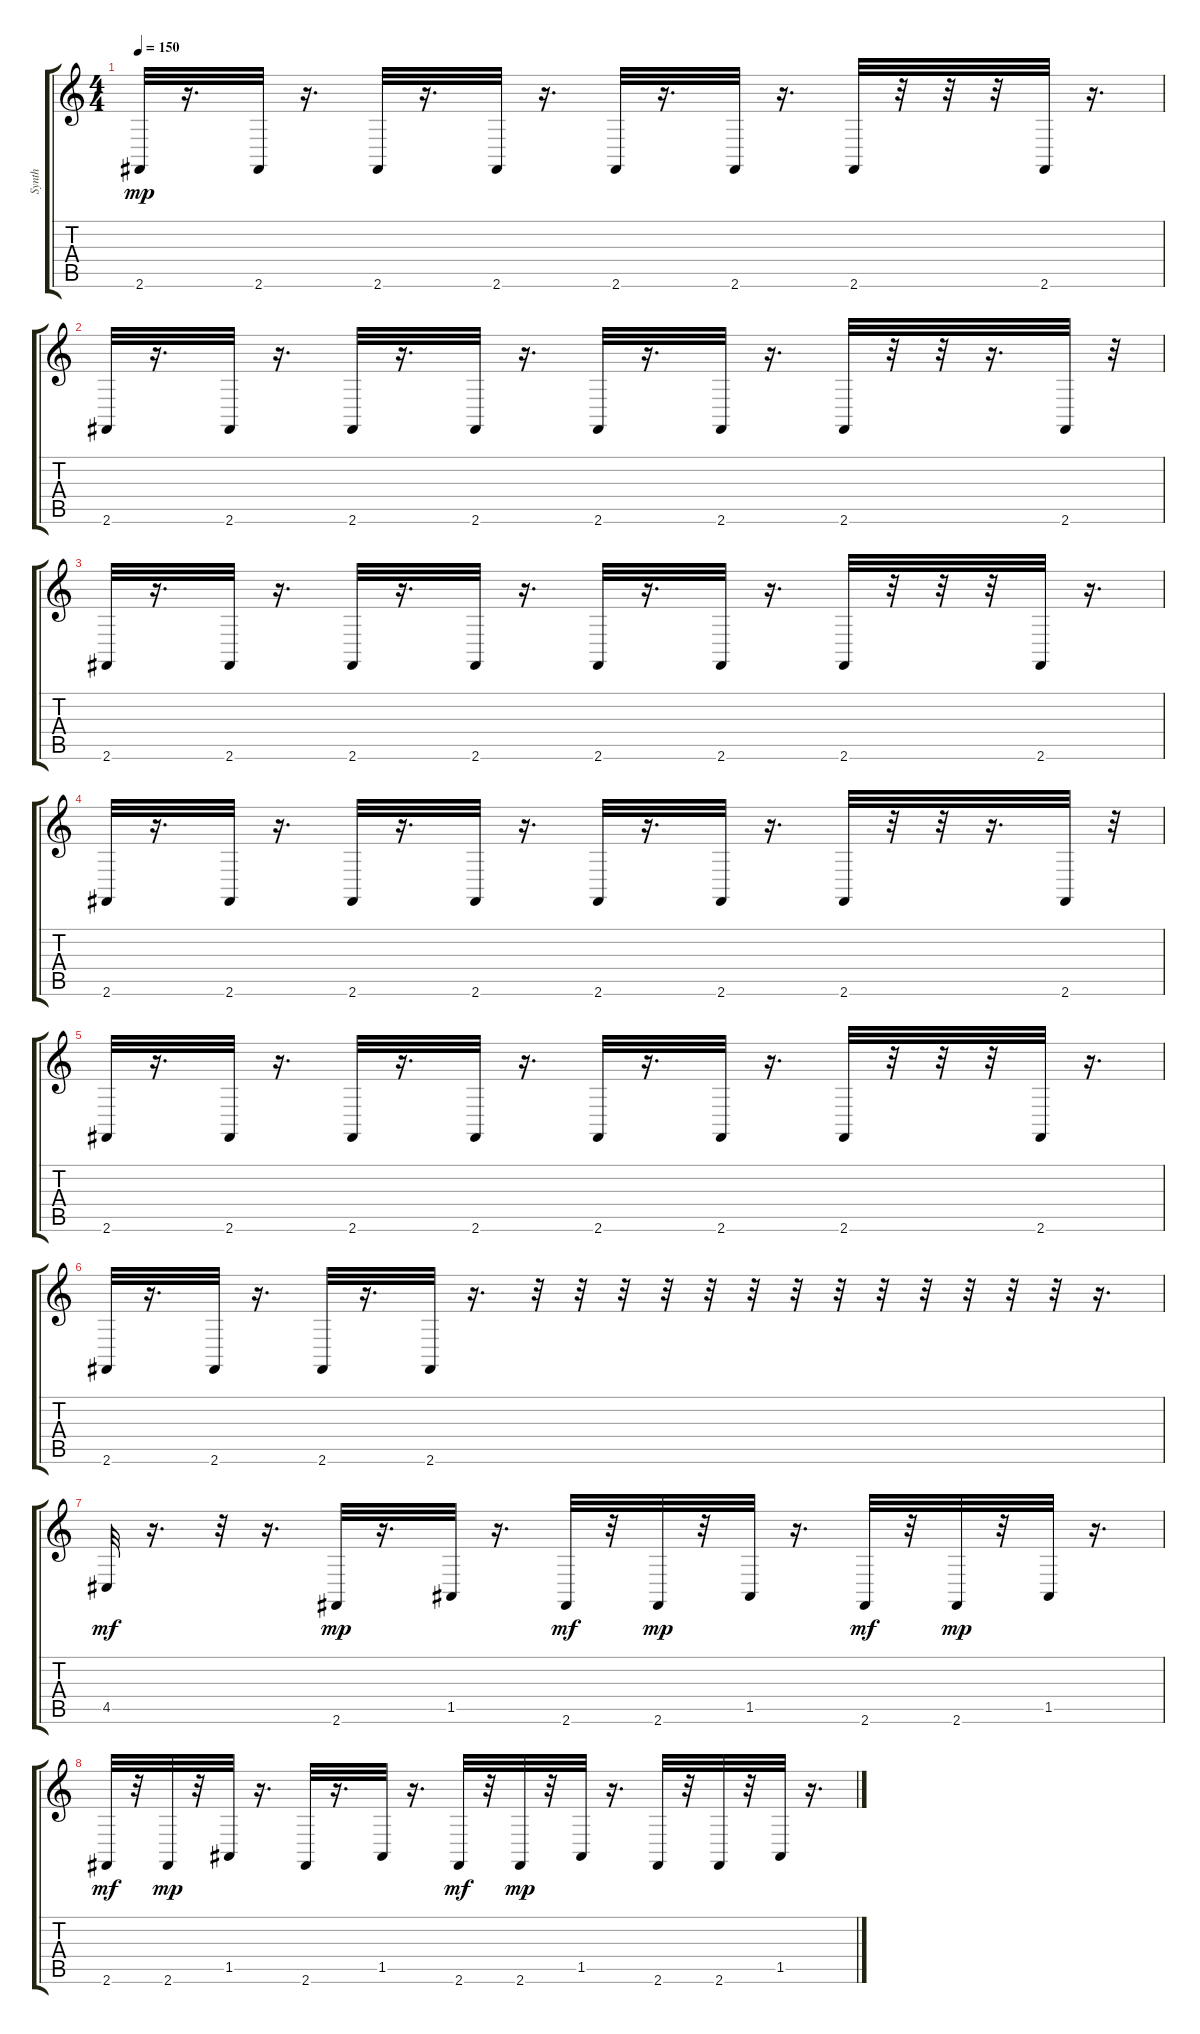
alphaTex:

\track ("Synth" "Synth") {instrument drawbarorgan}
\staff {score tabs}
\tuning (E4 B3 G3 D3 A2 E2) {hide}
\ts (4 4)
\tempo 150
\clef g2
\ks c
2.6.32{dy mp} r.16{d} 2.6.32 r.16{d} 2.6.32 r.16{d} 2.6.32 r.16{d} 2.6.32 r.16{d} 2.6.32 r.16{d} 2.6.32 r.32 r.32 r.32 2.6.32 r.16{d} |
2.6.32 r.16{d} 2.6.32 r.16{d} 2.6.32 r.16{d} 2.6.32 r.16{d} 2.6.32 r.16{d} 2.6.32 r.16{d} 2.6.32 r.32 r.32 r.16{d} 2.6.32 r.32 |
2.6.32 r.16{d} 2.6.32 r.16{d} 2.6.32 r.16{d} 2.6.32 r.16{d} 2.6.32 r.16{d} 2.6.32 r.16{d} 2.6.32 r.32 r.32 r.32 2.6.32 r.16{d} |
2.6.32 r.16{d} 2.6.32 r.16{d} 2.6.32 r.16{d} 2.6.32 r.16{d} 2.6.32 r.16{d} 2.6.32 r.16{d} 2.6.32 r.32 r.32 r.16{d} 2.6.32 r.32 |
2.6.32 r.16{d} 2.6.32 r.16{d} 2.6.32 r.16{d} 2.6.32 r.16{d} 2.6.32 r.16{d} 2.6.32 r.16{d} 2.6.32 r.32 r.32 r.32 2.6.32 r.16{d} |
2.6.32 r.16{d} 2.6.32 r.16{d} 2.6.32 r.16{d} 2.6.32 r.16{d} r.32 r.32 r.32 r.32 r.32 r.32 r.32 r.32 r.32 r.32 r.32 r.32 r.32 r.16{d} |
4.5.32{dy mf} r.16{d} r.32 r.16{d} 2.6.32{dy mp} r.16{d} 1.5.32 r.16{d} 2.6.32{dy mf} r.32 2.6.32{dy mp} r.32 1.5.32 r.16{d} 2.6.32{dy mf} r.32 2.6.32{dy mp} r.32 1.5.32 r.16{d} |
2.6.32{dy mf} r.32 2.6.32{dy mp} r.32 1.5.32 r.16{d} 2.6.32 r.16{d} 1.5.32 r.16{d} 2.6.32{dy mf} r.32 2.6.32{dy mp} r.32 1.5.32 r.16{d} 2.6.32 r.32 2.6.32 r.32 1.5.32 r.16{d}
